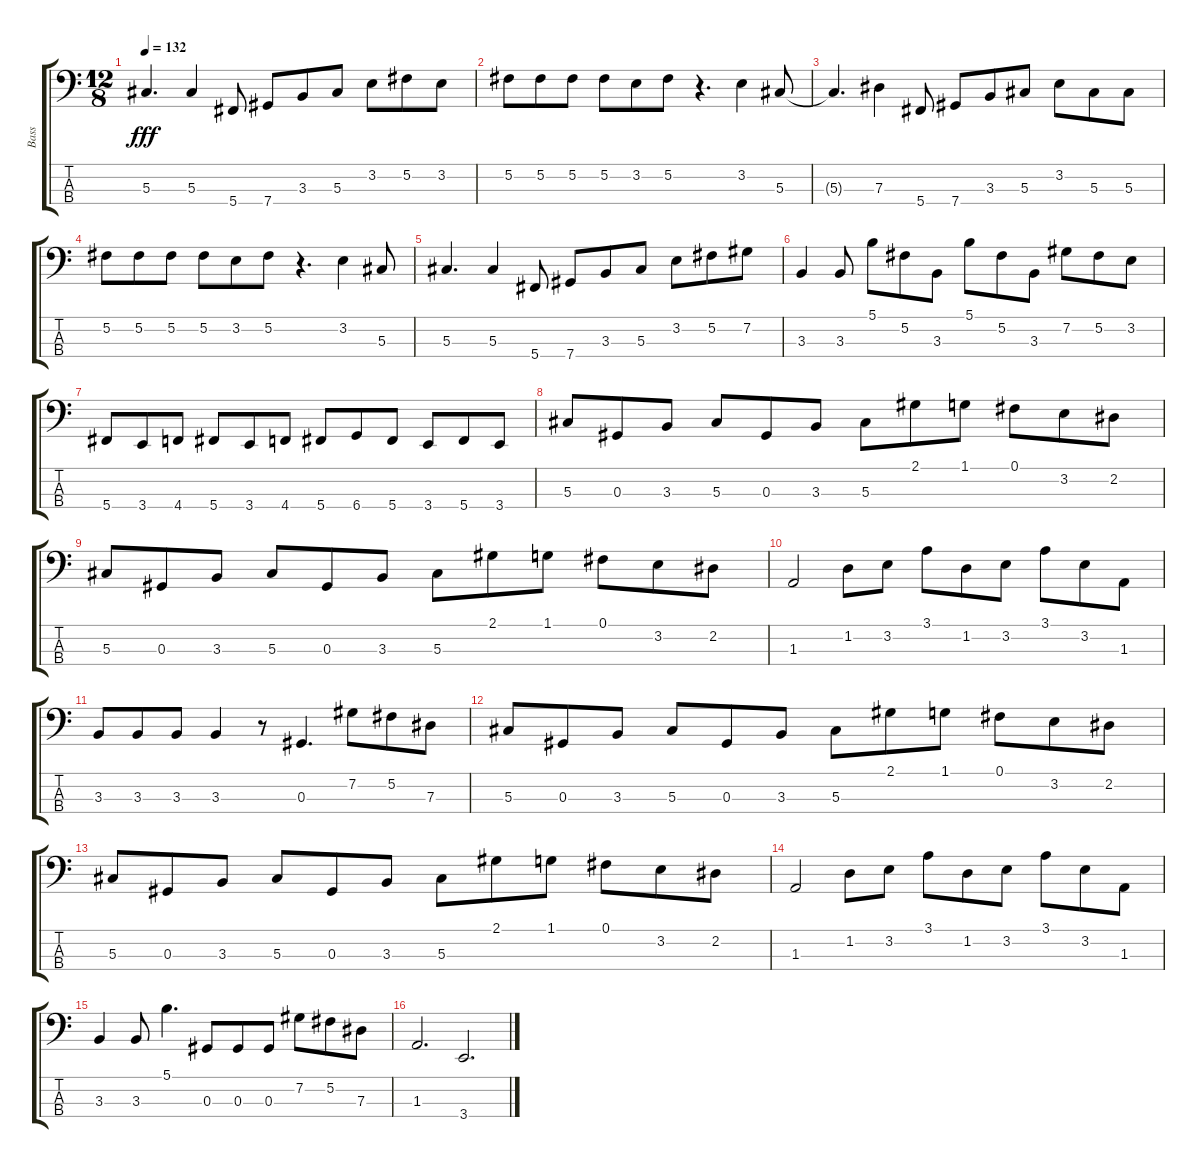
\track ("Bass" "Bass") {instrument electricbasspick}
\staff {score tabs}
\tuning (Gb2 Db2 Ab1 Db1) {hide}
\ts (12 8)
\tempo 132
\clef f4
\ks c
5.3{t}.4{d dy fff} 5.3.4 5.4.8 7.4.8 3.3.8 5.3.8 3.2.8 5.2.8 3.2.8 |
5.2.8 5.2.8 5.2.8 5.2.8 3.2.8 5.2.8 r.4{d} 3.2.4 5.3.8 |
5.3{t}.4{d} 7.3.4 5.4.8 7.4.8 3.3.8 5.3.8 3.2.8 5.3.8 5.3.8 |
5.2.8 5.2.8 5.2.8 5.2.8 3.2.8 5.2.8 r.4{d} 3.2.4 5.3.8 |
5.3.4{d} 5.3.4 5.4.8 7.4.8 3.3.8 5.3.8 3.2.8 5.2.8 7.2.8 |
3.3.4 3.3.8 5.1.8 5.2.8 3.3.8 5.1.8 5.2.8 3.3.8 7.2.8 5.2.8 3.2.8 |
5.4.8 3.4.8 4.4.8 5.4.8 3.4.8 4.4.8 5.4.8 6.4.8 5.4.8 3.4.8 5.4.8 3.4.8 |
5.3.8 0.3.8 3.3.8 5.3.8 0.3.8 3.3.8 5.3.8 2.1.8 1.1.8 0.1.8 3.2.8 2.2.8 |
5.3.8 0.3.8 3.3.8 5.3.8 0.3.8 3.3.8 5.3.8 2.1.8 1.1.8 0.1.8 3.2.8 2.2.8 |
1.3.2 1.2.8 3.2.8 3.1.8 1.2.8 3.2.8 3.1.8 3.2.8 1.3.8 |
3.3.8 3.3.8 3.3.8 3.3.4 r.8 0.3.4{d} 7.2.8 5.2.8 7.3.8 |
5.3.8 0.3.8 3.3.8 5.3.8 0.3.8 3.3.8 5.3.8 2.1.8 1.1.8 0.1.8 3.2.8 2.2.8 |
5.3.8 0.3.8 3.3.8 5.3.8 0.3.8 3.3.8 5.3.8 2.1.8 1.1.8 0.1.8 3.2.8 2.2.8 |
1.3.2 1.2.8 3.2.8 3.1.8 1.2.8 3.2.8 3.1.8 3.2.8 1.3.8 |
3.3.4 3.3.8 5.1.4{d} 0.3.8 0.3.8 0.3.8 7.2.8 5.2.8 7.3.8 |
1.3.2{d} 3.4.2{d}
